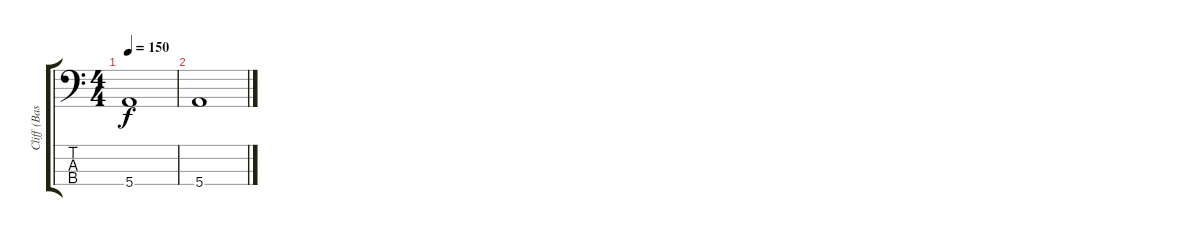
\track ("Cliff (Bass)" "Cliff (Bas") {instrument electricbassfinger}
\staff {score tabs}
\tuning (G2 D2 A1 E1) {hide}
\ts (4 4)
\tempo 150
\clef f4
\ks c
5.4{t}.1{dy f} |
5.4.1
